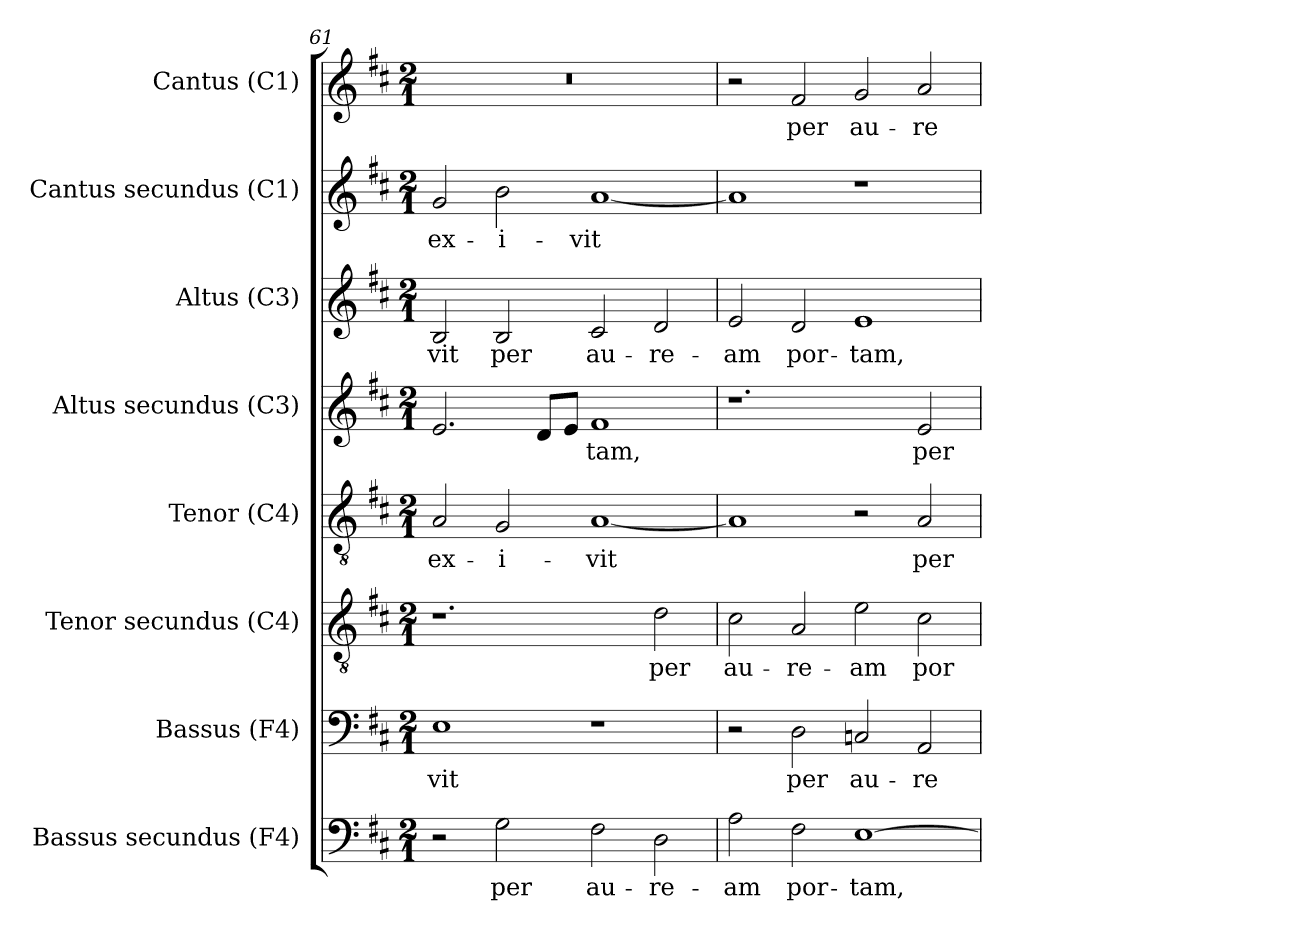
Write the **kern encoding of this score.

**kern	**text	**kern	**text	**kern	**text	**kern	**text	**kern	**text	**kern	**text	**kern	**text	**kern	**text
*part8	*part8	*part7	*part7	*part6	*part6	*part5	*part5	*part4	*part4	*part3	*part3	*part2	*part2	*part1	*part1
*staff8	*staff8	*staff7	*staff7	*staff6	*staff6	*staff5	*staff5	*staff4	*staff4	*staff3	*staff3	*staff2	*staff2	*staff1	*staff1
*I"Bassus secundus (F4)	*	*I"Bassus (F4)	*	*I"Tenor secundus (C4)	*	*I"Tenor (C4)	*	*I"Altus secundus (C3)	*	*I"Altus (C3)	*	*I"Cantus secundus (C1)	*	*I"Cantus (C1)	*
*I'B2	*	*I'B.	*	*I'T2	*	*I'T.	*	*I'A2	*	*I'A.	*	*I'C2	*	*I'C.	*
*clefF4	*	*clefF4	*	*clefGv2	*	*clefGv2	*	*clefG2	*	*clefG2	*	*clefG2	*	*clefG2	*
*	*	*	*	*	*	*ITrd7c12	*	*	*	*	*	*	*	*	*
*k[f#c#]	*	*k[f#c#]	*	*k[f#c#]	*	*k[f#c#]	*	*k[f#c#]	*	*k[f#c#]	*	*k[f#c#]	*	*k[f#c#]	*
*D:	*	*D:	*	*D:	*	*D:	*	*D:	*	*D:	*	*D:	*	*D:	*
*M2/1	*	*M2/1	*	*M2/1	*	*M2/1	*	*M2/1	*	*M2/1	*	*M2/1	*	*M2/1	*
=61	=61	=61	=61	=61	=61	=61	=61	=61	=61	=61	=61	=61	=61	=61	=61
!	!	!	!LO:LY:b:color=#000000	!	!	!	!	!	!	!	!	!	!	!	!
!	!	!	!	!	!	!	!LO:LY:b:color=#000000	!	!	!	!	!	!	!	!
!	!	!	!	!	!	!	!	!	!	!	!LO:LY:b:color=#000000	!	!	!	!
!	!	!	!	!	!	!	!	!	!	!	!	!	!LO:LY:b:color=#000000	!LO:N:vis=1	!
2r	.	1Ei	-vit	1.r	.	2AAi/	ex-	2.ei/	.	2Bi/	-vit	2gi/	ex-	0r	.
!	!LO:LY:b:color=#000000	!	!	!	!	!	!	!	!	!	!	!	!	!	!
!	!	!	!	!	!	!	!LO:LY:b:color=#000000	!	!	!	!	!	!	!	!
!	!	!	!	!	!	!	!	!	!	!	!LO:LY:b:color=#000000	!	!	!	!
!	!	!	!	!	!	!	!	!	!	!	!	!	!LO:LY:b:color=#000000	!	!
2Gi\	per	.	.	.	.	2GGi/	-i-	.	.	2Bi/	per	2bi\	-i-	.	.
.	.	.	.	.	.	.	.	8di/L	.	.	.	.	.	.	.
.	.	.	.	.	.	.	.	8ei/J	.	.	.	.	.	.	.
!	!LO:LY:b:color=#000000	!	!	!	!	!	!	!	!	!	!	!	!	!	!
!	!	!	!	!	!	!	!LO:LY:b:color=#000000	!	!	!	!	!	!	!	!
!	!	!	!	!	!	!	!	!	!LO:LY:b:color=#000000	!	!	!	!	!	!
!	!	!	!	!	!	!	!	!	!	!	!LO:LY:b:color=#000000	!	!	!	!
!	!	!	!	!	!	!	!	!	!	!	!	!	!LO:LY:b:color=#000000	!	!
2F#i\	au-	1r	.	.	.	[1AAi	-vit	1f#i	-tam,	2c#i/	au-	[1ai	-vit	.	.
!	!LO:LY:b:color=#000000	!	!	!	!	!	!	!	!	!	!	!	!	!	!
!	!	!	!	!	!LO:LY:b:color=#000000	!	!	!	!	!	!	!	!	!	!
!	!	!	!	!	!	!	!	!	!	!	!LO:LY:b:color=#000000	!	!	!	!
2Di\	-re-	.	.	2di\	per	.	.	.	.	2di/	-re-	.	.	.	.
=62	=62	=62	=62	=62	=62	=62	=62	=62	=62	=62	=62	=62	=62	=62	=62
!	!LO:LY:b:color=#000000	!	!	!	!	!	!	!	!	!	!	!	!	!	!
!	!	!	!	!	!LO:LY:b:color=#000000	!	!	!	!	!	!	!	!	!	!
!	!	!	!	!	!	!	!	!	!	!	!LO:LY:b:color=#000000	!	!	!	!
2Ai\	-am	2r	.	2c#i\	au-	1AAi]	.	1.r	.	2ei/	-am	1ai]	.	2r	.
!	!LO:LY:b:color=#000000	!	!	!	!	!	!	!	!	!	!	!	!	!	!
!	!	!	!LO:LY:b:color=#000000	!	!	!	!	!	!	!	!	!	!	!	!
!	!	!	!	!	!LO:LY:b:color=#000000	!	!	!	!	!	!	!	!	!	!
!	!	!	!	!	!	!	!	!	!	!	!LO:LY:b:color=#000000	!	!	!	!
!	!	!	!	!	!	!	!	!	!	!	!	!	!	!	!LO:LY:b:color=#000000
2F#i\	por-	2Di\	per	2Ai/	-re-	.	.	.	.	2di/	por-	.	.	2f#i/	per
!	!LO:LY:b:color=#000000	!	!	!	!	!	!	!	!	!	!	!	!	!	!
!	!	!	!LO:LY:b:color=#000000	!	!	!	!	!	!	!	!	!	!	!	!
!	!	!	!	!	!LO:LY:b:color=#000000	!	!	!	!	!	!	!	!	!	!
!	!	!	!	!	!	!	!	!	!	!	!LO:LY:b:color=#000000	!	!	!	!
!	!	!	!	!	!	!	!	!	!	!	!	!	!	!	!LO:LY:b:color=#000000
[1Ei	-tam,	2Cni/	au-	2ei\	-am	2r	.	.	.	1ei	-tam,	1r	.	2gi/	au-
!	!	!	!LO:LY:b:color=#000000	!	!	!	!	!	!	!	!	!	!	!	!
!	!	!	!	!	!LO:LY:b:color=#000000	!	!	!	!	!	!	!	!	!	!
!	!	!	!	!	!	!	!LO:LY:b:color=#000000	!	!	!	!	!	!	!	!
!	!	!	!	!	!	!	!	!	!LO:LY:b:color=#000000	!	!	!	!	!	!
!	!	!	!	!	!	!	!	!	!	!	!	!	!	!	!LO:LY:b:color=#000000
.	.	2AAi/	-re-	2c#i\	por-	2AAi/	per	2ei/	per	.	.	.	.	2ai/	-re-
=	=	=	=	=	=	=	=	=	=	=	=	=	=	=	=
*-	*-	*-	*-	*-	*-	*-	*-	*-	*-	*-	*-	*-	*-	*-	*-
